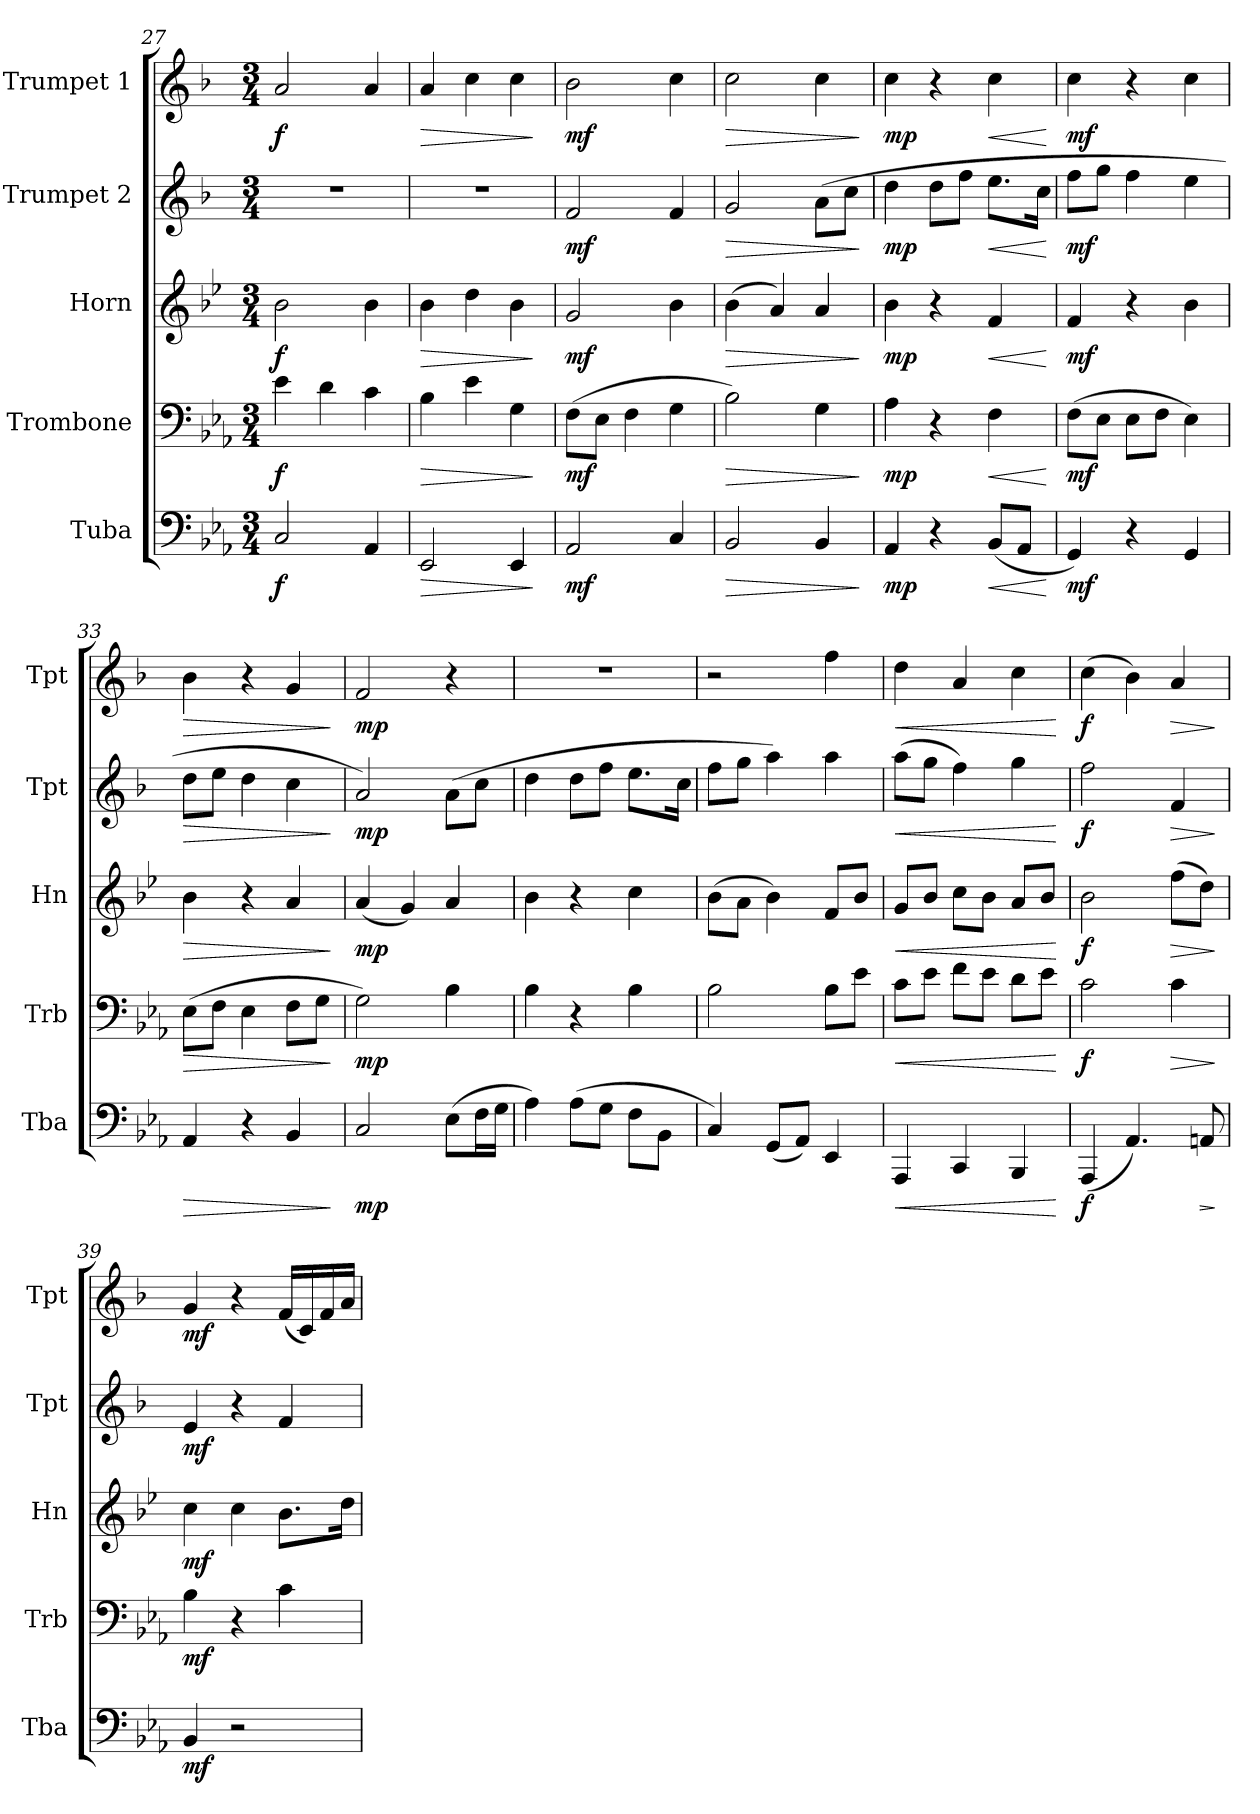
**kern	**dynam	**kern	**dynam	**kern	**dynam	**kern	**dynam	**kern	**dynam
*part5	*part5	*part4	*part4	*part3	*part3	*part2	*part2	*part1	*part1
*staff5	*staff5	*staff4	*staff4	*staff3	*staff3	*staff2	*staff2	*staff1	*staff1
*I"Tuba	*	*I"Trombone	*	*I"Horn	*	*I"Trumpet 2	*	*I"Trumpet 1	*
*I'Tba	*	*I'Trb	*	*I'Hn	*	*I'Tpt	*	*I'Tpt	*
*clefF4	*	*clefF4	*	*clefG2	*	*clefG2	*	*clefG2	*
*	*	*	*	*ITrd4c7	*	*ITrd1c2	*	*ITrd1c2	*
*k[b-e-a-]	*	*k[b-e-a-]	*	*k[b-e-a-]	*	*k[b-e-a-]	*	*k[b-e-a-]	*
*M3/4	*	*M3/4	*	*M3/4	*	*M3/4	*	*M3/4	*
=27	=27	=27	=27	=27	=27	=27	=27	=27	=27
!	!LO:DY:b	!	!LO:DY:b	!	!LO:DY:b	!	!	!	!LO:DY:b
2C/	f	4e-\	f	2e-\	f	2.r	.	2g/	f
.	.	4d\	.	.	.	.	.	.	.
4AA-/	.	4c\	.	4e-\	.	.	.	4g/	.
=28	=28	=28	=28	=28	=28	=28	=28	=28	=28
!	!LO:HP:b	!	!LO:HP:b	!	!LO:HP:b	!	!	!	!LO:HP:b
2EE-/	>	4B-\	>	4e-\	>	2.r	.	4g/	>
.	.	4e-\	.	4g\	.	.	.	4b-\	.
4EE-/	.	4G\	.	4e-\	.	.	.	4b-\	.
.	]	.	]	.	]	.	.	.	]
=29	=29	=29	=29	=29	=29	=29	=29	=29	=29
!	!LO:DY:b	!	!LO:DY:b	!	!LO:DY:b	!	!LO:DY:b	!	!LO:DY:b
2AA-/	mf	(>8F\L	mf	2c/	mf	2e-/	mf	2a-\	mf
.	.	8E-\J	.	.	.	.	.	.	.
.	.	4F\	.	.	.	.	.	.	.
4C/	.	4G\	.	4e-\	.	4e-/	.	4b-\	.
=30	=30	=30	=30	=30	=30	=30	=30	=30	=30
!	!LO:HP:b	!	!LO:HP:b	!	!LO:HP:b	!	!LO:HP:b	!	!LO:HP:b
2BB-/	>	2B-\)	>	(>4e-\	>	2f/	>	2b-\	>
.	.	.	.	4d/)	.	.	.	.	.
4BB-/	.	4G\	.	4d/	.	(>8g\L	.	4b-\	.
.	.	.	.	.	.	8b-\J	.	.	.
.	]	.	]	.	]	.	]	.	]
!!LO:LB:g=z
=31	=31	=31	=31	=31	=31	=31	=31	=31	=31
!	!LO:DY:b	!	!LO:DY:b	!	!LO:DY:b	!	!LO:DY:b	!	!LO:DY:b
4AA-/	mp	4A-\	mp	4e-\	mp	4cc\	mp	4b-\	mp
4r	.	4r	.	4r	.	8cc\L	.	4r	.
.	.	.	.	.	.	8ee-\J	.	.	.
!	!LO:HP:b	!	!LO:HP:b	!	!LO:HP:b	!	!LO:HP:b	!	!LO:HP:b
(<8BB-/L	<	4F\	<	4B-/	<	8.dd\L	<	4b-\	<
8AA-/J	.	.	.	.	.	.	.	.	.
.	.	.	.	.	.	16b-\Jk	.	.	.
.	[	.	[	.	[	.	[	.	[
=32	=32	=32	=32	=32	=32	=32	=32	=32	=32
!	!LO:DY:b	!	!LO:DY:b	!	!LO:DY:b	!	!LO:DY:b	!	!LO:DY:b
4GG/)	mf	(>8F\L	mf	4B-/	mf	8ee-\L	mf	4b-\	mf
.	.	8E-\J	.	.	.	8ff\J	.	.	.
4r	.	8E-\L	.	4r	.	4ee-\	.	4r	.
.	.	8F\J	.	.	.	.	.	.	.
4GG/	.	4E-\)	.	4e-\	.	4dd\	.	4b-\	.
=33	=33	=33	=33	=33	=33	=33	=33	=33	=33
!	!LO:HP:b	!	!LO:HP:b	!	!LO:HP:b	!	!LO:HP:b	!	!LO:HP:b
4AA-/	>	(>8E-\L	>	4e-\	>	8cc\L	>	4a-\	>
.	.	8F\J	.	.	.	8dd\J	.	.	.
4r	.	4E-\	.	4r	.	4cc\	.	4r	.
4BB-/	.	8F\L	.	4d/	.	4b-\	.	4f/	.
.	.	8G\J	.	.	.	.	.	.	.
.	]	.	]	.	]	.	]	.	]
=34	=34	=34	=34	=34	=34	=34	=34	=34	=34
!	!LO:DY:b	!	!LO:DY:b	!	!LO:DY:b	!	!LO:DY:b	!	!LO:DY:b
2C/	mp	2G\)	mp	(<4d/	mp	2g/)	mp	2e-/	mp
.	.	.	.	4c/)	.	.	.	.	.
(>8E-\L	.	4B-\	.	4d/	.	(>8g\L	.	4r	.
16F\L	.	.	.	.	.	8b-\J	.	.	.
16G\JJ	.	.	.	.	.	.	.	.	.
=35	=35	=35	=35	=35	=35	=35	=35	=35	=35
4A-\)	.	4B-\	.	4e-\	.	4cc\	.	2.r	.
(>8A-\L	.	4r	.	4r	.	8cc\L	.	.	.
8G\J	.	.	.	.	.	8ee-\J	.	.	.
8F\L	.	4B-\	.	4f\	.	8.dd\L	.	.	.
8BB-\J	.	.	.	.	.	.	.	.	.
.	.	.	.	.	.	16b-\Jk	.	.	.
=36	=36	=36	=36	=36	=36	=36	=36	=36	=36
4C/)	.	2B-\	.	(>8e-\L	.	8ee-\L	.	2r	.
.	.	.	.	8d\J	.	8ff\J	.	.	.
(<8GG/L	.	.	.	4e-\)	.	4gg\)	.	.	.
8AA-/J)	.	.	.	.	.	.	.	.	.
4EE-/	.	8B-\L	.	8B-/L	.	4gg\	.	4ee-\	.
.	.	8e-\J	.	8e-/J	.	.	.	.	.
=37	=37	=37	=37	=37	=37	=37	=37	=37	=37
!	!LO:HP:b	!	!LO:HP:b	!	!LO:HP:b	!	!LO:HP:b	!	!LO:HP:b
4AAA-/	<	8c\L	<	8c/L	<	(>8gg\L	<	4cc\	<
.	.	8e-\J	.	8e-/J	.	8ff\J	.	.	.
4CC/	.	8f\L	.	8f\L	.	4ee-\)	.	4g/	.
.	.	8e-\J	.	8e-\J	.	.	.	.	.
4BBB-/	.	8d\L	.	8d/L	.	4ff\	.	4b-\	.
.	.	8e-\J	.	8e-/J	.	.	.	.	.
.	[	.	[	.	[	.	[	.	[
=38	=38	=38	=38	=38	=38	=38	=38	=38	=38
!	!LO:DY:b	!	!LO:DY:b	!	!LO:DY:b	!	!LO:DY:b	!	!LO:DY:b
(<4AAA-/	f	2c\	f	2e-\	f	2ee-\	f	(>4b-\	f
4.AA-/)	.	.	.	.	.	.	.	4a-\)	.
!	!	!	!LO:HP:b	!	!LO:HP:b	!	!LO:HP:b	!	!LO:HP:b
.	.	4c\	>	(>8b-\L	>	4e-/	>	4g/	>
!	!LO:HP:b	!	!	!	!	!	!	!	!
8AAn/	>	.	.	8g\J)	.	.	.	.	.
.	]	.	]	.	]	.	]	.	]
!!LO:PB:g=z
=39	=39	=39	=39	=39	=39	=39	=39	=39	=39
!	!LO:DY:b	!	!LO:DY:b	!	!LO:DY:b	!	!LO:DY:b	!	!LO:DY:b
4BB-/	mf	4B-\	mf	4f\	mf	4d/	mf	4f/	mf
2r	.	4r	.	4f\	.	4r	.	4r	.
.	.	4c\	.	8.e-\L	.	4e-/	.	(<16e-/LL	.
.	.	.	.	.	.	.	.	16B-/)	.
.	.	.	.	.	.	.	.	16e-/	.
.	.	.	.	16g\Jk	.	.	.	16g/JJ	.
=	=	=	=	=	=	=	=	=	=
*-	*-	*-	*-	*-	*-	*-	*-	*-	*-
